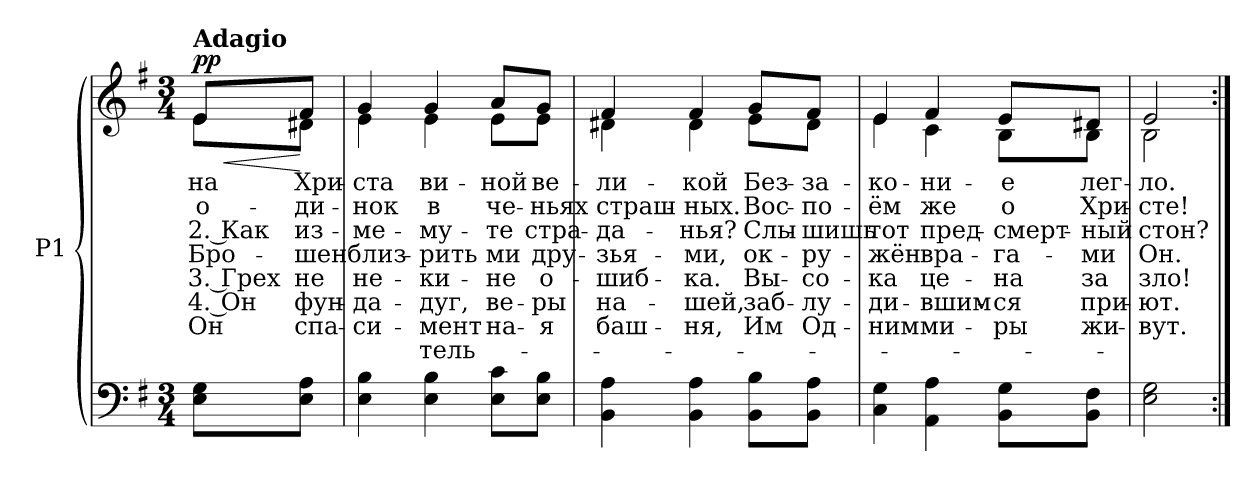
**kern	**kern	**text	**text	**text	**text	**text	**text	**text	**text	**dynam
*part1	*part1	*part1	*part1	*part1	*part1	*part1	*part1	*part1	*part1	*part1
*staff2	*staff1	*staff1	*staff1	*staff1	*staff1	*staff1	*staff1	*staff1	*staff1	*staff1/2
*I"P1	*	*	*	*	*	*	*	*	*	*
!!LO:PB:g=z
*clefF4	*clefG2	*	*	*	*	*	*	*	*	*
*k[f#]	*k[f#]	*	*	*	*	*	*	*	*	*
*G:	*G:	*	*	*	*	*	*	*	*	*
*M3/4	*M3/4	*	*	*	*	*	*	*	*	*
*MM60	*MM60	*	*	*	*	*	*	*	*	*
=1	=1	=1	=1	=1	=1	=1	=1	=1	=1	=1
!	!	!LO:LY:b:color=#000000	!LO:LY:b:color=#000000	!LO:LY:b:color=#000000	!LO:LY:b:color=#000000	!LO:LY:b:color=#000000	!LO:LY:b:color=#000000	!LO:LY:b:color=#000000	!	!
*	*^	*	*	*	*	*	*	*	*	*
!	!LO:TX:a:B:t=Adagio	!	!	!	!	!	!	!	!	!	!
!	!	!	!LO:LY:b:color=#000000	!	!	!	!	!	!	!	!LO:HP:b
8Ei\ 8Gi\L	8ei/L	8ei\L	на	о-	2. Как	Бро-	3. Грех	4. Он	Он	.	< p p
!	!	!	!LO:LY:b:color=#000000	!LO:LY:b:color=#000000	!LO:LY:b:color=#000000	!LO:LY:b:color=#000000	!LO:LY:b:color=#000000	!LO:LY:b:color=#000000	!LO:LY:b:color=#000000	!	!
!	!	!	!LO:LY:b:color=#000000	!	!	!	!	!	!	!	!
8Ei\ 8Ai\J	8f#i/J	8d#Xi\J	Хри-	-ди-	из-	-шен	не	фун-	-спа-	.	[
=2	=2	=2	=2	=2	=2	=2	=2	=2	=2	=2	=2
!	!	!	!LO:LY:b:color=#000000	!LO:LY:b:color=#000000	!LO:LY:b:color=#000000	!LO:LY:b:color=#000000	!LO:LY:b:color=#000000	!LO:LY:b:color=#000000	!LO:LY:b:color=#000000	!	!
!	!	!	!LO:LY:b:color=#000000	!	!	!	!	!	!	!	!
4Ei\ 4Bi	4gi/	4ei\	-ста	-нок	-ме-	близ-	-не-	да-	-си-	.	.
!	!	!	!LO:LY:b:color=#000000	!LO:LY:b:color=#000000	!LO:LY:b:color=#000000	!LO:LY:b:color=#000000	!LO:LY:b:color=#000000	!LO:LY:b:color=#000000	!LO:LY:b:color=#000000	!LO:LY:b:color=#000000	!
!	!	!	!LO:LY:b:color=#000000	!	!	!	!	!	!	!	!
4Ei\ 4Bi	4gi/	4ei\	ви-	в	му-	-рить	-ки-	дуг,	-мент	-тель-	.
!	!	!	!LO:LY:b:color=#000000	!LO:LY:b:color=#000000	!LO:LY:b:color=#000000	!LO:LY:b:color=#000000	!LO:LY:b:color=#000000	!LO:LY:b:color=#000000	!LO:LY:b:color=#000000	!	!
!	!	!	!LO:LY:b:color=#000000	!	!	!	!	!	!	!	!
8Ei\ 8ci\L	8ai/L	8ei\L	ной	-че-	те	-ми	-не	-ве-	-на-	.	.
!	!	!	!LO:LY:b:color=#000000	!LO:LY:b:color=#000000	!LO:LY:b:color=#000000	!LO:LY:b:color=#000000	!LO:LY:b:color=#000000	!LO:LY:b:color=#000000	!LO:LY:b:color=#000000	!	!
!	!	!	!LO:LY:b:color=#000000	!	!	!	!	!	!	!	!
8Ei\ 8Bi\J	8gi/J	8ei\J	-ве-	-ньях	стра-	дру-	о-	-ры	я	.	.
=3	=3	=3	=3	=3	=3	=3	=3	=3	=3	=3	=3
!	!	!	!LO:LY:b:color=#000000	!LO:LY:b:color=#000000	!LO:LY:b:color=#000000	!LO:LY:b:color=#000000	!LO:LY:b:color=#000000	!LO:LY:b:color=#000000	!LO:LY:b:color=#000000	!	!
!	!	!	!LO:LY:b:color=#000000	!	!	!	!	!	!	!	!
4BBi\ 4Ai	4f#i/	4d#Xi\	-ли-	страш-	-да-	-зья-	-шиб-	-на-	-баш-	.	.
!	!	!	!LO:LY:b:color=#000000	!LO:LY:b:color=#000000	!LO:LY:b:color=#000000	!LO:LY:b:color=#000000	!LO:LY:b:color=#000000	!LO:LY:b:color=#000000	!LO:LY:b:color=#000000	!	!
!	!	!	!LO:LY:b:color=#000000	!	!	!	!	!	!	!	!
4BBi\ 4Ai	4f#i/	4d#i\	кой	-ных.	-нья?	-ми,	-ка.	-шей,	ня,	.	.
!	!	!	!LO:LY:b:color=#000000	!LO:LY:b:color=#000000	!LO:LY:b:color=#000000	!LO:LY:b:color=#000000	!LO:LY:b:color=#000000	!LO:LY:b:color=#000000	!LO:LY:b:color=#000000	!	!
!	!	!	!LO:LY:b:color=#000000	!	!	!	!	!	!	!	!
8BBi\ 8Bi\L	8gi/L	8ei\L	-Без-	Вос-	Слы-	ок-	Вы-	заб-	-Им	.	.
!	!	!	!LO:LY:b:color=#000000	!LO:LY:b:color=#000000	!LO:LY:b:color=#000000	!LO:LY:b:color=#000000	!LO:LY:b:color=#000000	!LO:LY:b:color=#000000	!LO:LY:b:color=#000000	!	!
!	!	!	!LO:LY:b:color=#000000	!	!	!	!	!	!	!	!
8BBi\ 8Ai\J	8f#i/J	8d#i\J	-за-	-по-	-шишь	-ру-	-со-	-лу-	-Од-	.	.
=4	=4	=4	=4	=4	=4	=4	=4	=4	=4	=4	=4
!	!	!	!LO:LY:b:color=#000000	!LO:LY:b:color=#000000	!LO:LY:b:color=#000000	!LO:LY:b:color=#000000	!LO:LY:b:color=#000000	!LO:LY:b:color=#000000	!LO:LY:b:color=#000000	!	!
!	!	!	!LO:LY:b:color=#000000	!	!	!	!	!	!	!	!
4Ci\ 4Gi	4ei/	4ei\	ко-	-ём	тот	-жён	-ка	-ди-	-ним	.	.
!	!	!	!LO:LY:b:color=#000000	!LO:LY:b:color=#000000	!LO:LY:b:color=#000000	!LO:LY:b:color=#000000	!LO:LY:b:color=#000000	!LO:LY:b:color=#000000	!LO:LY:b:color=#000000	!	!
!	!	!	!LO:LY:b:color=#000000	!	!	!	!	!	!	!	!
4AAi\ 4Ai	4f#i/	4ci\	-ни-	же	пред-	вра-	-це-	-вшим-	-ми-	.	.
!	!	!	!LO:LY:b:color=#000000	!LO:LY:b:color=#000000	!LO:LY:b:color=#000000	!LO:LY:b:color=#000000	!LO:LY:b:color=#000000	!LO:LY:b:color=#000000	!LO:LY:b:color=#000000	!	!
!	!	!	!LO:LY:b:color=#000000	!	!	!	!	!	!	!	!
8BBi\ 8Gi\L	8ei/L	8Bi\L	е	о	-смерт-	-га-	-на	ся	ры	.	.
!	!	!	!LO:LY:b:color=#000000	!LO:LY:b:color=#000000	!LO:LY:b:color=#000000	!LO:LY:b:color=#000000	!LO:LY:b:color=#000000	!LO:LY:b:color=#000000	!LO:LY:b:color=#000000	!	!
!	!	!	!LO:LY:b:color=#000000	!	!	!	!	!	!	!	!
8BBi\ 8F#i\J	8d#Xi/J	8Bi\J	лег-	Хри-	-ный	-ми	за	при-	-жи-	.	.
=5	=5	=5	=5	=5	=5	=5	=5	=5	=5	=5	=5
!	!	!	!LO:LY:b:color=#000000	!LO:LY:b:color=#000000	!LO:LY:b:color=#000000	!LO:LY:b:color=#000000	!LO:LY:b:color=#000000	!LO:LY:b:color=#000000	!LO:LY:b:color=#000000	!	!
!	!	!	!LO:LY:b:color=#000000	!	!	!	!	!	!	!	!
2Ei\ 2Gi	2ei/	2Bi\	ло.	-сте!	стон?	Он.	-зло!	-ют.	вут.	.	.
*	*v	*v	*	*	*	*	*	*	*	*	*
=:|!	=:|!	=:|!	=:|!	=:|!	=:|!	=:|!	=:|!	=:|!	=:|!	=:|!
*-	*-	*-	*-	*-	*-	*-	*-	*-	*-	*-
